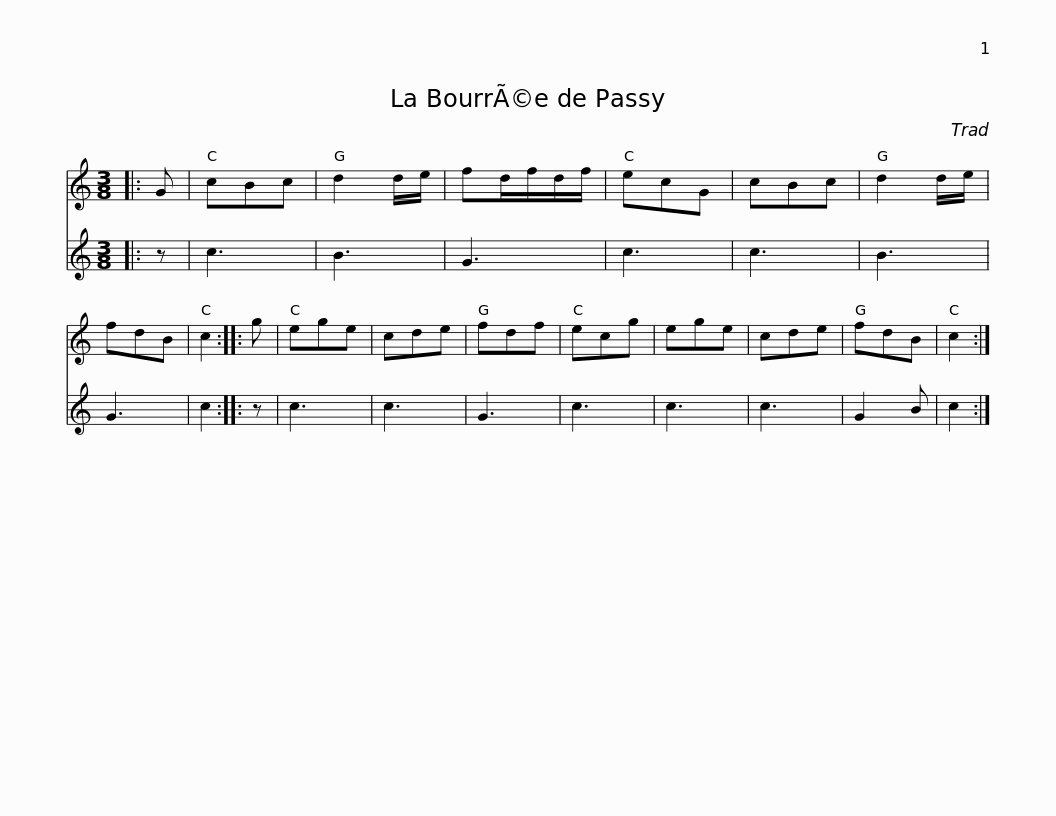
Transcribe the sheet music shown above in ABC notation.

X:1
%%score 1 2
L:1/8
M:3/8
I:linebreak $
K:C
V:1 treble
V:2 treble
V:1
|: G | cBc | d2 d/e/ | fd/f/d/f/ | ecG | %5
 cBc | d2 d/e/ | fdB | c2 ::$ g | %10
 ege | cde | fdf | ecg | ege | %15
 cde | fdB | c2 :| %18
V:2
|: z | c3 | B3 | G3 | c3 | %5
 c3 | B3 | G3 | c2 ::$ z | %10
 c3 | c3 | G3 | c3 | c3 | %15
 c3 | G2 B | c2 :| %18
